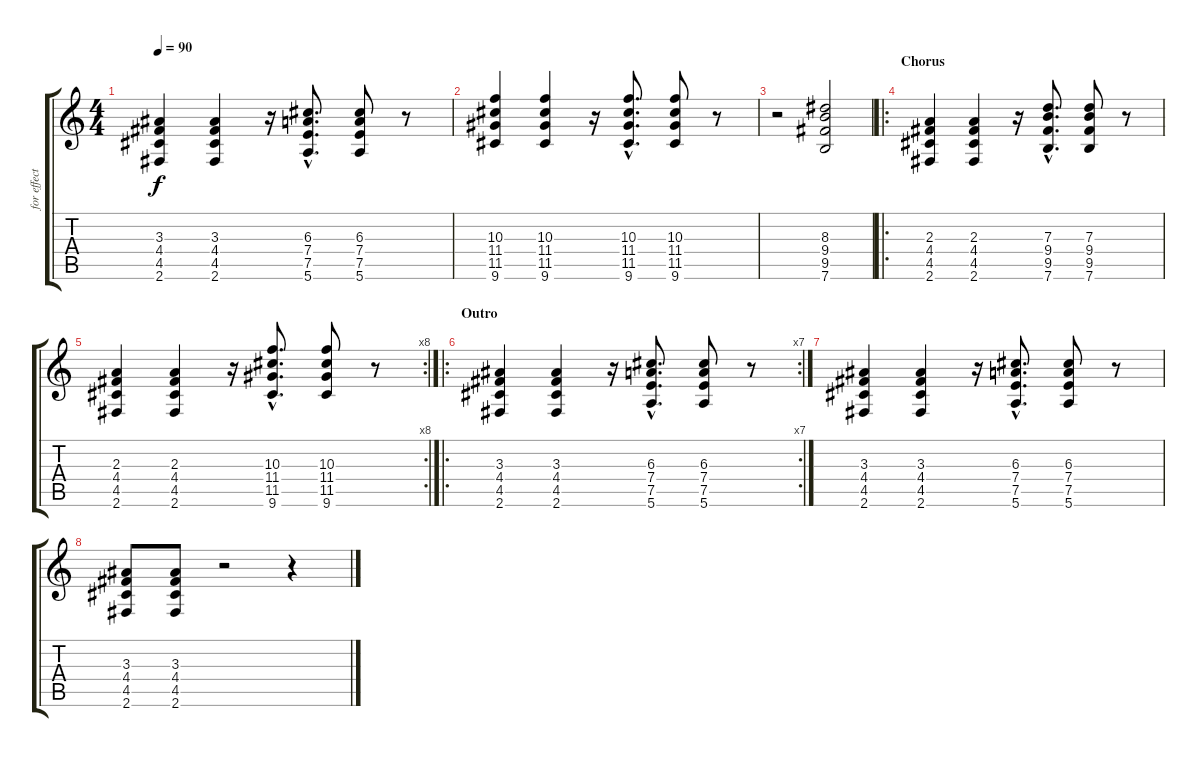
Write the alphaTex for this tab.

\track ("for effect" "for effect") {instrument electricguitarjazz}
\staff {score tabs}
\tuning (E4 B3 G3 D3 A2 E2) {hide}
\ts (4 4)
\tempo 90
\clef g2
\ks c
(3.3 4.4 4.5 2.6).4{dy f} (3.3 4.4 4.5 2.6).4 r.16 (6.3{hac} 7.4{hac} 7.5{hac} 5.6{hac}).8{d} (6.3 7.4 7.5 5.6).8 r.8 |
(10.3 11.4 11.5 9.6).4 (10.3 11.4 11.5 9.6).4 r.16 (10.3{hac} 11.4{hac} 11.5{hac} 9.6{hac}).8{d} (10.3 11.4 11.5 9.6).8 r.8 |
r.2 (8.3 9.4 9.5 7.6).2 |
\ro
\section ("" "Chorus")
(2.3 4.4 4.5 2.6).4 (2.3 4.4 4.5 2.6).4 r.16 (7.3{hac} 9.4{hac} 9.5{hac} 7.6{hac}).8{d} (7.3 9.4 9.5 7.6).8 r.8 |
\rc 8
(2.3 4.4 4.5 2.6).4 (2.3 4.4 4.5 2.6).4 r.16 (10.3{hac} 11.4{hac} 11.5{hac} 9.6{hac}).8{d} (10.3 11.4 11.5 9.6).8 r.8 |
\ro
\rc 7
\section ("" "Outro")
(3.3 4.4 4.5 2.6).4 (3.3 4.4 4.5 2.6).4 r.16 (6.3{hac} 7.4{hac} 7.5{hac} 5.6{hac}).8{d} (6.3 7.4 7.5 5.6).8 r.8 |
(3.3 4.4 4.5 2.6).4 (3.3 4.4 4.5 2.6).4 r.16 (6.3{hac} 7.4{hac} 7.5{hac} 5.6{hac}).8{d} (6.3 7.4 7.5 5.6).8 r.8 |
(3.3 4.4 4.5 2.6).8 (3.3 4.4 4.5 2.6).8 r.2 r.4
